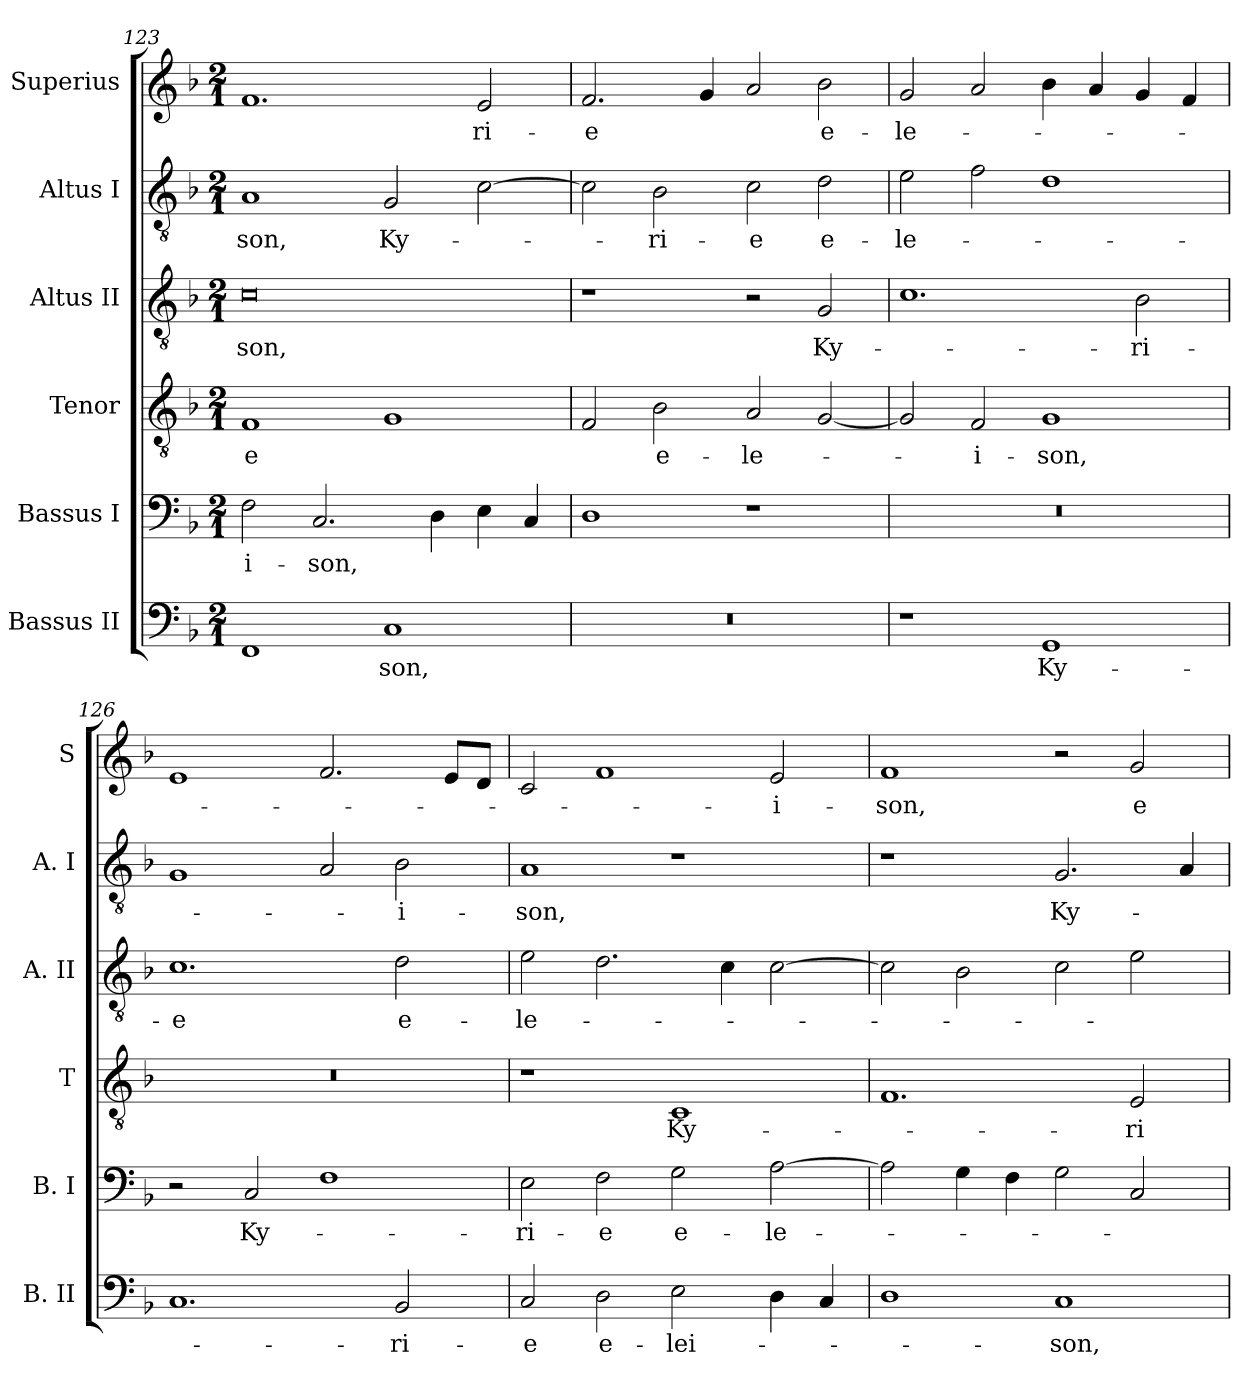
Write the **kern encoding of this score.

**kern	**text	**kern	**text	**kern	**text	**kern	**text	**kern	**text	**kern	**text
*part6	*part6	*part5	*part5	*part4	*part4	*part3	*part3	*part2	*part2	*part1	*part1
*staff6	*staff6	*staff5	*staff5	*staff4	*staff4	*staff3	*staff3	*staff2	*staff2	*staff1	*staff1
*I"Bassus II	*	*I"Bassus I	*	*I"Tenor	*	*I"Altus II	*	*I"Altus I	*	*I"Superius	*
*I'B. II	*	*I'B. I	*	*I'T	*	*I'A. II	*	*I'A. I	*	*I'S	*
*clefF4	*	*clefF4	*	*clefGv2	*	*clefGv2	*	*clefGv2	*	*clefG2	*
*k[b-]	*	*k[b-]	*	*k[b-]	*	*k[b-]	*	*k[b-]	*	*k[b-]	*
*F:	*	*F:	*	*F:	*	*F:	*	*F:	*	*F:	*
*M2/1	*	*M2/1	*	*M2/1	*	*M2/1	*	*M2/1	*	*M2/1	*
=123	=123	=123	=123	=123	=123	=123	=123	=123	=123	=123	=123
1FF	.	2F	-i-	1F	-e	0c	-son,	1A	-son,	1.f	.
.	.	2.C	-son,	.	.	.	.	.	.	.	.
1C	-son,	.	.	1G	.	.	.	2G	Ky-	.	.
.	.	4D	.	.	.	.	.	.	.	.	.
.	.	4E	.	.	.	.	.	[2c	.	2e	-ri-
.	.	4C	.	.	.	.	.	.	.	.	.
=124	=124	=124	=124	=124	=124	=124	=124	=124	=124	=124	=124
0r	.	1D	.	2F	.	1r	.	2c]	.	2.f	-e
.	.	.	.	2B-	e-	.	.	2B-	-ri-	.	.
.	.	.	.	.	.	.	.	.	.	4g	.
.	.	1r	.	2A	-le-	2r	.	2c	-e	2a	.
.	.	.	.	[2G	.	2G	Ky-	2d	e-	2b-	e-
=125	=125	=125	=125	=125	=125	=125	=125	=125	=125	=125	=125
1r	.	0r	.	2G]	.	1.c	.	2e	-le-	2g	-le-
.	.	.	.	2F	-i-	.	.	2f	.	2a	.
1GG	Ky-	.	.	1G	-son,	.	.	1d	.	4b-	.
.	.	.	.	.	.	.	.	.	.	4a	.
.	.	.	.	.	.	2B-	-ri-	.	.	4g	.
.	.	.	.	.	.	.	.	.	.	4f	.
=126	=126	=126	=126	=126	=126	=126	=126	=126	=126	=126	=126
1.C	.	2r	.	0r	.	1.c	-e	1G	.	1e	.
.	.	2C	Ky-	.	.	.	.	.	.	.	.
.	.	1F	.	.	.	.	.	2A	.	2.f	.
2BB-	-ri-	.	.	.	.	2d	e-	2B-	-i-	.	.
.	.	.	.	.	.	.	.	.	.	8eL	.
.	.	.	.	.	.	.	.	.	.	8dJ	.
=127	=127	=127	=127	=127	=127	=127	=127	=127	=127	=127	=127
2C	-e	2E	-ri-	1r	.	2e	-le-	1A	-son,	2c	.
2D	e-	2F	-e	.	.	2.d	.	.	.	1f	.
2E	-lei-	2G	e-	1C	Ky-	.	.	1r	.	.	.
.	.	.	.	.	.	4c	.	.	.	.	.
4D	.	[2A	-le-	.	.	[2c	.	.	.	2e	-i-
4C	.	.	.	.	.	.	.	.	.	.	.
=128	=128	=128	=128	=128	=128	=128	=128	=128	=128	=128	=128
1D	.	2A]	.	1.F	.	2c]	.	1r	.	1f	-son,
.	.	4G	.	.	.	2B-	.	.	.	.	.
.	.	4F	.	.	.	.	.	.	.	.	.
1C	-son,	2G	.	.	.	2c	.	2.G	Ky-	2r	.
.	.	2C	.	2E	-ri-	2e	.	.	.	2g	e-
.	.	.	.	.	.	.	.	4A	.	.	.
=	=	=	=	=	=	=	=	=	=	=	=
*-	*-	*-	*-	*-	*-	*-	*-	*-	*-	*-	*-
